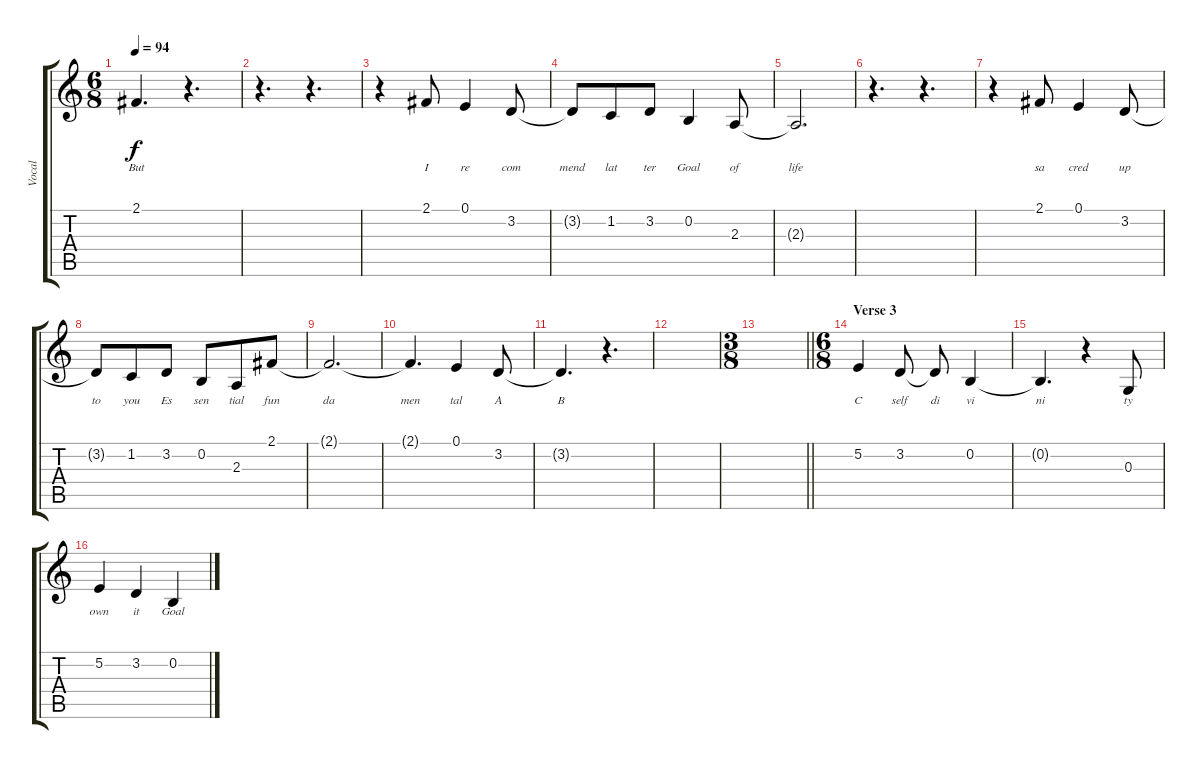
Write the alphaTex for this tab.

\track ("Vocal" "Vocal") {instrument acousticgrandpiano}
\staff {score tabs}
\tuning (E4 B3 G3 D3 A2 E2) {hide}
\ts (6 8)
\tempo 94
\clef g2
\ks c
2.1.4{d lyrics (0 "But") lyrics (1 "") lyrics (2 "") lyrics (3 "") lyrics (4 "") dy f} r.4{d} |
r.4{d} r.4{d} |
r.4 2.1.8{lyrics (0 "I") lyrics (1 "") lyrics (2 "") lyrics (3 "") lyrics (4 "")} 0.1.4{lyrics (0 "re") lyrics (1 "") lyrics (2 "") lyrics (3 "") lyrics (4 "")} 3.2.8{lyrics (0 "com") lyrics (1 "") lyrics (2 "") lyrics (3 "") lyrics (4 "")} |
3.2{t}.8{lyrics (0 "mend") lyrics (1 "") lyrics (2 "") lyrics (3 "") lyrics (4 "")} 1.2.8{lyrics (0 "lat") lyrics (1 "") lyrics (2 "") lyrics (3 "") lyrics (4 "")} 3.2.8{lyrics (0 "ter") lyrics (1 "") lyrics (2 "") lyrics (3 "") lyrics (4 "")} 0.2.4{lyrics (0 "Goal") lyrics (1 "") lyrics (2 "") lyrics (3 "") lyrics (4 "")} 2.3.8{lyrics (0 "of") lyrics (1 "") lyrics (2 "") lyrics (3 "") lyrics (4 "")} |
2.3{t}.2{d lyrics (0 "life") lyrics (1 "") lyrics (2 "") lyrics (3 "") lyrics (4 "")} |
r.4{d} r.4{d} |
r.4 2.1.8{lyrics (0 "sa") lyrics (1 "") lyrics (2 "") lyrics (3 "") lyrics (4 "")} 0.1.4{lyrics (0 "cred") lyrics (1 "") lyrics (2 "") lyrics (3 "") lyrics (4 "")} 3.2.8{lyrics (0 "up") lyrics (1 "") lyrics (2 "") lyrics (3 "") lyrics (4 "")} |
3.2{t}.8{lyrics (0 "to") lyrics (1 "") lyrics (2 "") lyrics (3 "") lyrics (4 "")} 1.2.8{lyrics (0 "you") lyrics (1 "") lyrics (2 "") lyrics (3 "") lyrics (4 "")} 3.2.8{lyrics (0 "Es") lyrics (1 "") lyrics (2 "") lyrics (3 "") lyrics (4 "")} 0.2.8{lyrics (0 "sen") lyrics (1 "") lyrics (2 "") lyrics (3 "") lyrics (4 "")} 2.3.8{lyrics (0 "tial") lyrics (1 "") lyrics (2 "") lyrics (3 "") lyrics (4 "")} 2.1.8{lyrics (0 "fun") lyrics (1 "") lyrics (2 "") lyrics (3 "") lyrics (4 "")} |
2.1{t}.2{d lyrics (0 "da") lyrics (1 "") lyrics (2 "") lyrics (3 "") lyrics (4 "")} |
2.1{t}.4{d lyrics (0 "men") lyrics (1 "") lyrics (2 "") lyrics (3 "") lyrics (4 "")} 0.1.4{lyrics (0 "tal") lyrics (1 "") lyrics (2 "") lyrics (3 "") lyrics (4 "")} 3.2.8{lyrics (0 "A") lyrics (1 "") lyrics (2 "") lyrics (3 "") lyrics (4 "")} |
3.2{t}.4{d lyrics (0 "B") lyrics (1 "") lyrics (2 "") lyrics (3 "") lyrics (4 "")} r.4{d} |
|
\ts (3 8)
\barLineRight lightlight
|
\ts (6 8)
\section ("" "Verse 3")
5.2.4{lyrics (0 "C") lyrics (1 "") lyrics (2 "") lyrics (3 "") lyrics (4 "")} 3.2.8{lyrics (0 "self") lyrics (1 "") lyrics (2 "") lyrics (3 "") lyrics (4 "")} 3.2{t}.8{lyrics (0 "di") lyrics (1 "") lyrics (2 "") lyrics (3 "") lyrics (4 "")} 0.2.4{lyrics (0 "vi") lyrics (1 "") lyrics (2 "") lyrics (3 "") lyrics (4 "")} |
0.2{t}.4{d lyrics (0 "ni") lyrics (1 "") lyrics (2 "") lyrics (3 "") lyrics (4 "")} r.4 0.3.8{lyrics (0 "ty") lyrics (1 "") lyrics (2 "") lyrics (3 "") lyrics (4 "")} |
5.2.4{lyrics (0 "own") lyrics (1 "") lyrics (2 "") lyrics (3 "") lyrics (4 "")} 3.2.4{lyrics (0 "it") lyrics (1 "") lyrics (2 "") lyrics (3 "") lyrics (4 "")} 0.2.4{lyrics (0 "Goal") lyrics (1 "") lyrics (2 "") lyrics (3 "") lyrics (4 "")}
